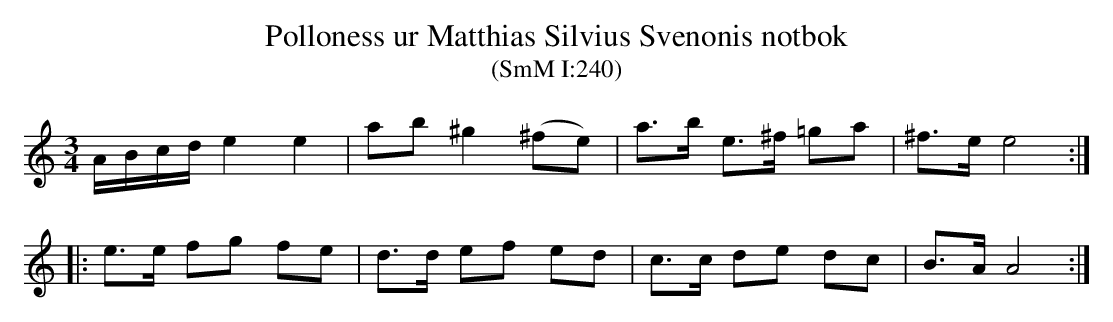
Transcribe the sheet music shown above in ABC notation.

X:1
T:Polloness ur Matthias Silvius Svenonis notbok
T:(SmM I:240)
M:3/4
L:1/8
K:Am
A/B/c/d/ e2 e2|ab ^g2 (^fe)|a>b e>^f =ga|^f>e e4:|
|:e>e fg fe|d>d ef ed|c>c de dc|B>A A4:|
